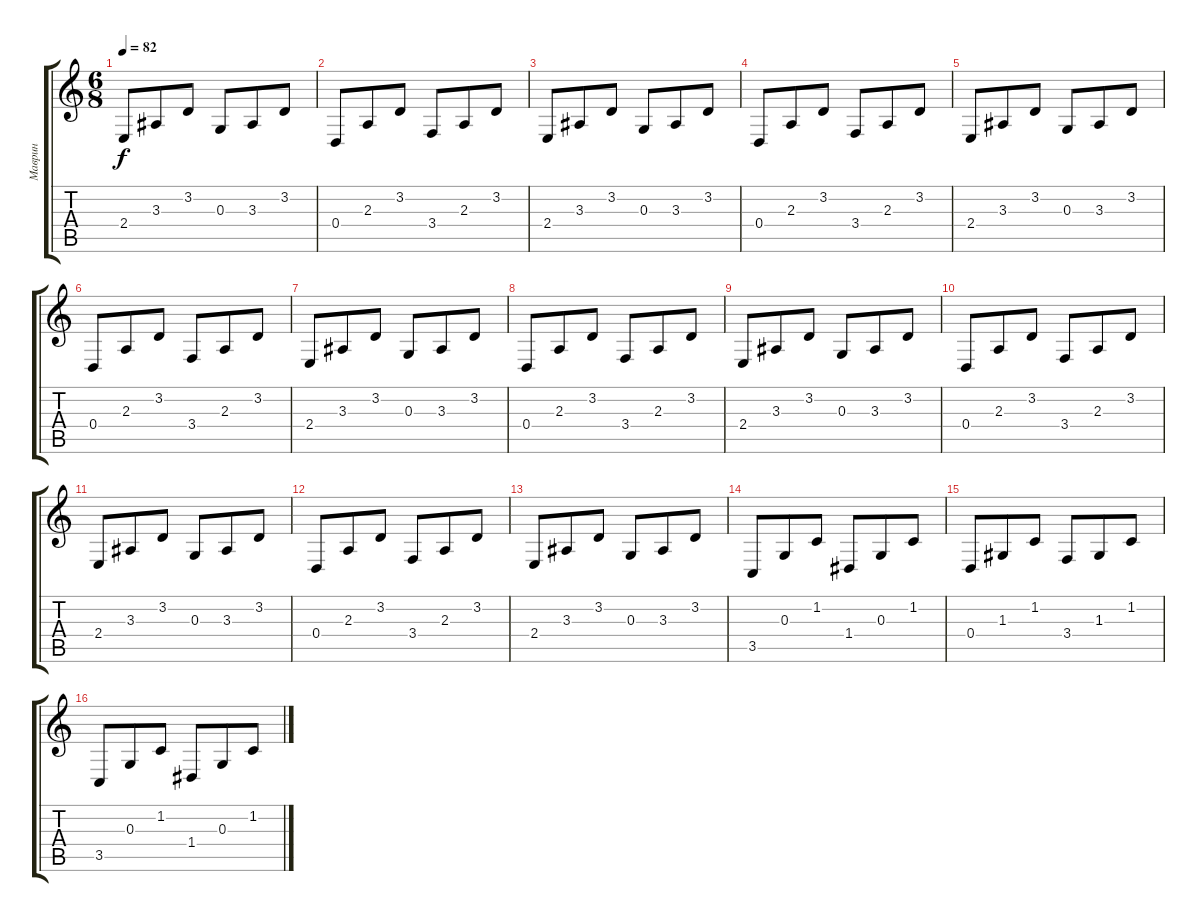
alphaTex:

\track ("Маврин" "Маврин") {instrument lead5charang}
\staff {score tabs}
\tuning (E4 B3 G3 D3 A2 E2) {hide}
\ts (6 8)
\tempo 82
\clef g2
\ks c
2.4.8{dy f} 3.3.8 3.2.8 0.3.8 3.3.8 3.2.8 |
0.4.8 2.3.8 3.2.8 3.4.8 2.3.8 3.2.8 |
2.4.8 3.3.8 3.2.8 0.3.8 3.3.8 3.2.8 |
0.4.8 2.3.8 3.2.8 3.4.8 2.3.8 3.2.8 |
2.4.8 3.3.8 3.2.8 0.3.8 3.3.8 3.2.8 |
0.4.8 2.3.8 3.2.8 3.4.8 2.3.8 3.2.8 |
2.4.8 3.3.8 3.2.8 0.3.8 3.3.8 3.2.8 |
0.4.8 2.3.8 3.2.8 3.4.8 2.3.8 3.2.8 |
2.4.8 3.3.8 3.2.8 0.3.8 3.3.8 3.2.8 |
0.4.8 2.3.8 3.2.8 3.4.8 2.3.8 3.2.8 |
2.4.8 3.3.8 3.2.8 0.3.8 3.3.8 3.2.8 |
0.4.8 2.3.8 3.2.8 3.4.8 2.3.8 3.2.8 |
2.4.8 3.3.8 3.2.8 0.3.8 3.3.8 3.2.8 |
3.5.8 0.3.8 1.2.8 1.4.8 0.3.8 1.2.8 |
0.4.8 1.3.8 1.2.8 3.4.8 1.3.8 1.2.8 |
3.5.8 0.3.8 1.2.8 1.4.8 0.3.8 1.2.8
